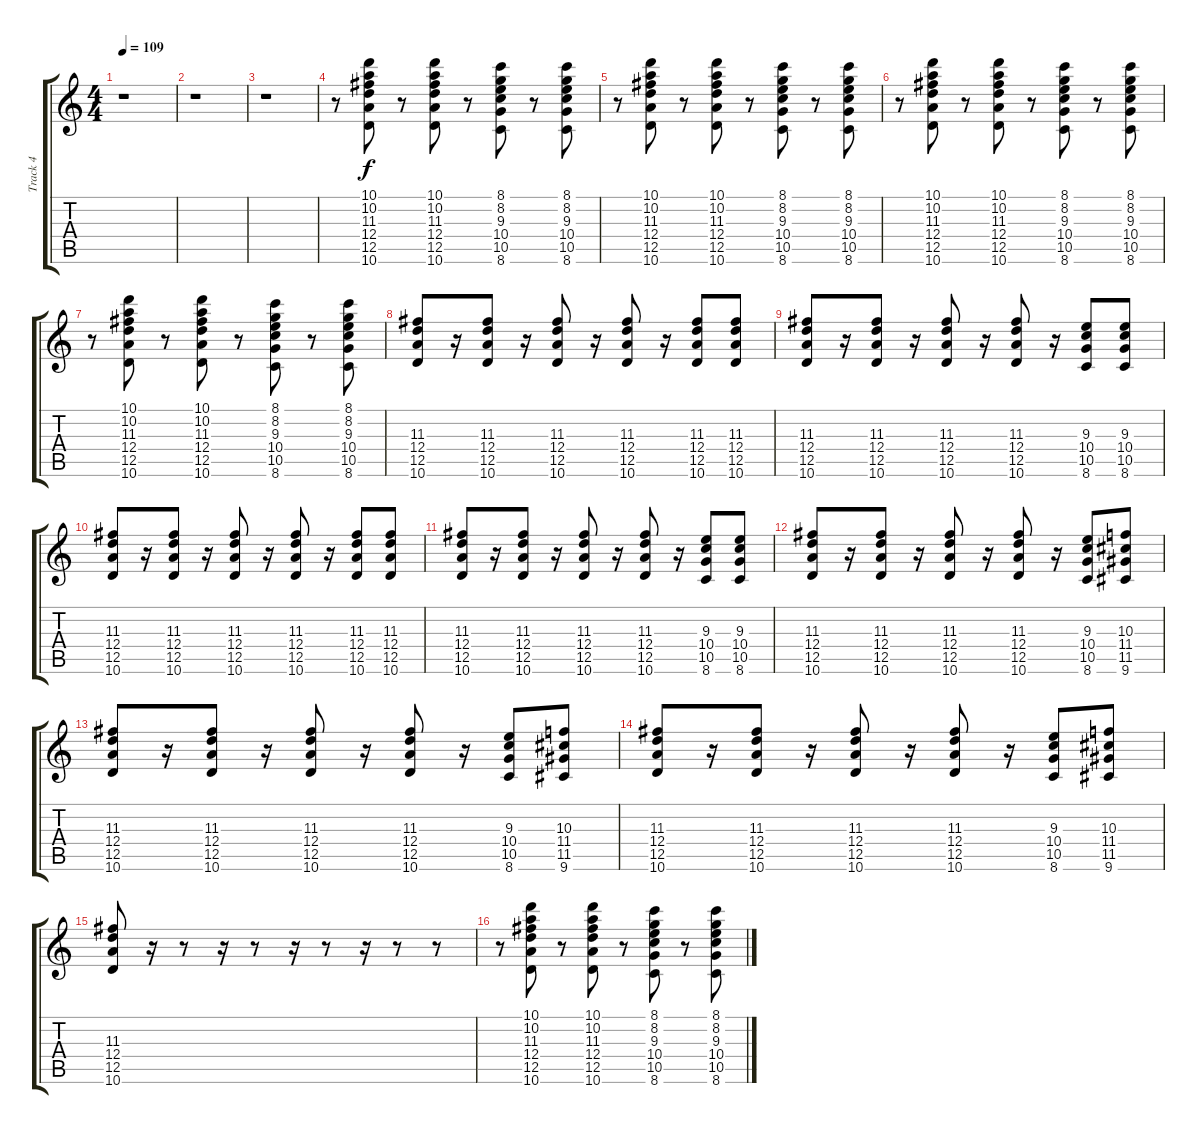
\track ("Track 4" "Track 4") {instrument electricguitarclean}
\staff {score tabs}
\tuning (E4 B3 G3 D3 A2 E2) {hide}
\ts (4 4)
\tempo 109
\clef g2
\ks c
r.1{dy f} |
r.1 |
r.1 |
r.8 (10.1 10.2 11.3 12.4 12.5 10.6).8 r.8 (10.1 10.2 11.3 12.4 12.5 10.6).8 r.8 (8.1 8.2 9.3 10.4 10.5 8.6).8 r.8 (8.1 8.2 9.3 10.4 10.5 8.6).8 |
r.8 (10.1 10.2 11.3 12.4 12.5 10.6).8 r.8 (10.1 10.2 11.3 12.4 12.5 10.6).8 r.8 (8.1 8.2 9.3 10.4 10.5 8.6).8 r.8 (8.1 8.2 9.3 10.4 10.5 8.6).8 |
r.8 (10.1 10.2 11.3 12.4 12.5 10.6).8 r.8 (10.1 10.2 11.3 12.4 12.5 10.6).8 r.8 (8.1 8.2 9.3 10.4 10.5 8.6).8 r.8 (8.1 8.2 9.3 10.4 10.5 8.6).8 |
r.8 (10.1 10.2 11.3 12.4 12.5 10.6).8 r.8 (10.1 10.2 11.3 12.4 12.5 10.6).8 r.8 (8.1 8.2 9.3 10.4 10.5 8.6).8 r.8 (8.1 8.2 9.3 10.4 10.5 8.6).8 |
(11.3 12.4 12.5 10.6).8 r.16 (11.3 12.4 12.5 10.6).8 r.16 (11.3 12.4 12.5 10.6).8 r.16 (11.3 12.4 12.5 10.6).8 r.16 (11.3 12.4 12.5 10.6).8 (11.3 12.4 12.5 10.6).8 |
(11.3 12.4 12.5 10.6).8 r.16 (11.3 12.4 12.5 10.6).8 r.16 (11.3 12.4 12.5 10.6).8 r.16 (11.3 12.4 12.5 10.6).8 r.16 (9.3 10.4 10.5 8.6).8 (9.3 10.4 10.5 8.6).8 |
(11.3 12.4 12.5 10.6).8 r.16 (11.3 12.4 12.5 10.6).8 r.16 (11.3 12.4 12.5 10.6).8 r.16 (11.3 12.4 12.5 10.6).8 r.16 (11.3 12.4 12.5 10.6).8 (11.3 12.4 12.5 10.6).8 |
(11.3 12.4 12.5 10.6).8 r.16 (11.3 12.4 12.5 10.6).8 r.16 (11.3 12.4 12.5 10.6).8 r.16 (11.3 12.4 12.5 10.6).8 r.16 (9.3 10.4 10.5 8.6).8 (9.3 10.4 10.5 8.6).8 |
(11.3 12.4 12.5 10.6).8 r.16 (11.3 12.4 12.5 10.6).8 r.16 (11.3 12.4 12.5 10.6).8 r.16 (11.3 12.4 12.5 10.6).8 r.16 (9.3 10.4 10.5 8.6).8 (10.3 11.4 11.5 9.6).8 |
(11.3 12.4 12.5 10.6).8 r.16 (11.3 12.4 12.5 10.6).8 r.16 (11.3 12.4 12.5 10.6).8 r.16 (11.3 12.4 12.5 10.6).8 r.16 (9.3 10.4 10.5 8.6).8 (10.3 11.4 11.5 9.6).8 |
(11.3 12.4 12.5 10.6).8 r.16 (11.3 12.4 12.5 10.6).8 r.16 (11.3 12.4 12.5 10.6).8 r.16 (11.3 12.4 12.5 10.6).8 r.16 (9.3 10.4 10.5 8.6).8 (10.3 11.4 11.5 9.6).8 |
(11.3 12.4 12.5 10.6).8 r.16 r.8 r.16 r.8 r.16 r.8 r.16 r.8 r.8 |
r.8 (10.1 10.2 11.3 12.4 12.5 10.6).8 r.8 (10.1 10.2 11.3 12.4 12.5 10.6).8 r.8 (8.1 8.2 9.3 10.4 10.5 8.6).8 r.8 (8.1 8.2 9.3 10.4 10.5 8.6).8
